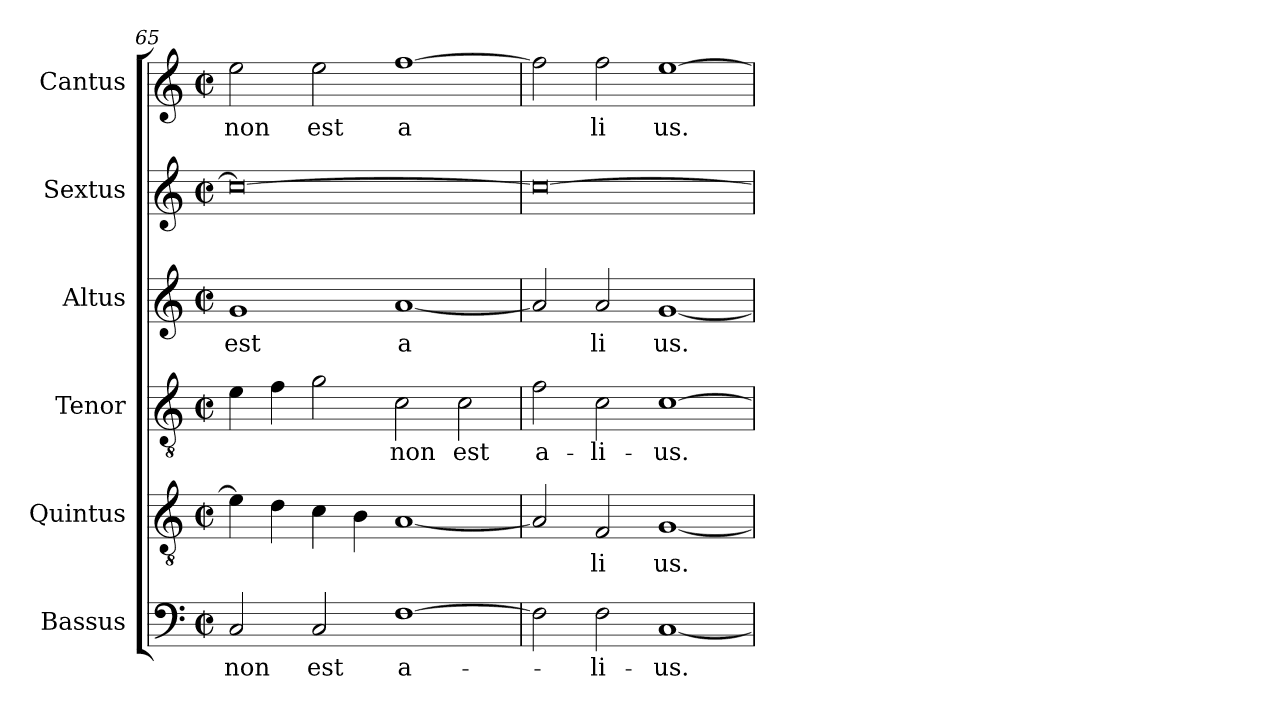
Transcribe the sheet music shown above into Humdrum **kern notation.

**kern	**text	**kern	**text	**kern	**text	**kern	**text	**kern	**kern	**text
*part6	*part6	*part5	*part5	*part4	*part4	*part3	*part3	*part2	*part1	*part1
*staff6	*staff6	*staff5	*staff5	*staff4	*staff4	*staff3	*staff3	*staff2	*staff1	*staff1
*I"Bassus	*	*I"Quintus	*	*I"Tenor	*	*I"Altus	*	*I"Sextus	*I"Cantus	*
*clefF4	*	*clefGv2	*	*clefGv2	*	*clefG2	*	*clefG2	*clefG2	*
*	*	*	*	*	*	*k[]	*	*	*	*
*	*	*	*	*	*	*C:	*	*	*	*
*M2/2	*	*M2/2	*	*M2/2	*	*M2/2	*	*M2/2	*M2/2	*
*met(c|)	*	*met(c|)	*	*met(c|)	*	*met(c|)	*	*met(c|)	*met(c|)	*
=65	=65	=65	=65	=65	=65	=65	=65	=65	=65	=65
!	!LO:LY:b:cj	!	!	!	!	!	!LO:LY:b:cj	!	!	!LO:LY:b:cj
2C/	non	4e\]	.	4e\	.	1g	est	0cc_>	2ee\	non
.	.	4d\	.	4f\	.	.	.	.	.	.
!	!LO:LY:b:cj	!	!	!	!	!	!	!	!	!LO:LY:b:cj
2C/	est	4c\	.	2g\	.	.	.	.	2ee\	est
.	.	4B\	.	.	.	.	.	.	.	.
!	!LO:LY:b:rj	!	!	!	!LO:LY:b:cj	!	!LO:LY:b:rj	!	!	!LO:LY:b:rj
[>1F	a-	[<1A	.	2c\	non	[<1a	a	.	[>1ff	a
!	!	!	!	!	!LO:LY:b:cj	!	!	!	!	!
.	.	.	.	2c\	est	.	.	.	.	.
=66	=66	=66	=66	=66	=66	=66	=66	=66	=66	=66
!	!	!	!	!	!LO:LY:b:cj	!	!	!	!	!
2F\]	.	2A/]	.	2f\	a-	2a/]	.	0cc_>	2ff\]	.
!	!LO:LY:b:cj	!	!LO:LY:b:cj	!	!LO:LY:b:cj	!	!LO:LY:b:cj	!	!	!LO:LY:b:cj
2F\	-li-	2F/	li	2c\	-li-	2a/	li	.	2ff\	li
!	!LO:LY:b:cj	!	!LO:LY:b:cj	!	!LO:LY:b:cj	!	!LO:LY:b:cj	!	!	!LO:LY:b:cj
[<1C	-us.	[<1G	us.	[>1c	-us.	[<1g	us.	.	[>1ee	us.
=	=	=	=	=	=	=	=	=	=	=
*-	*-	*-	*-	*-	*-	*-	*-	*-	*-	*-
